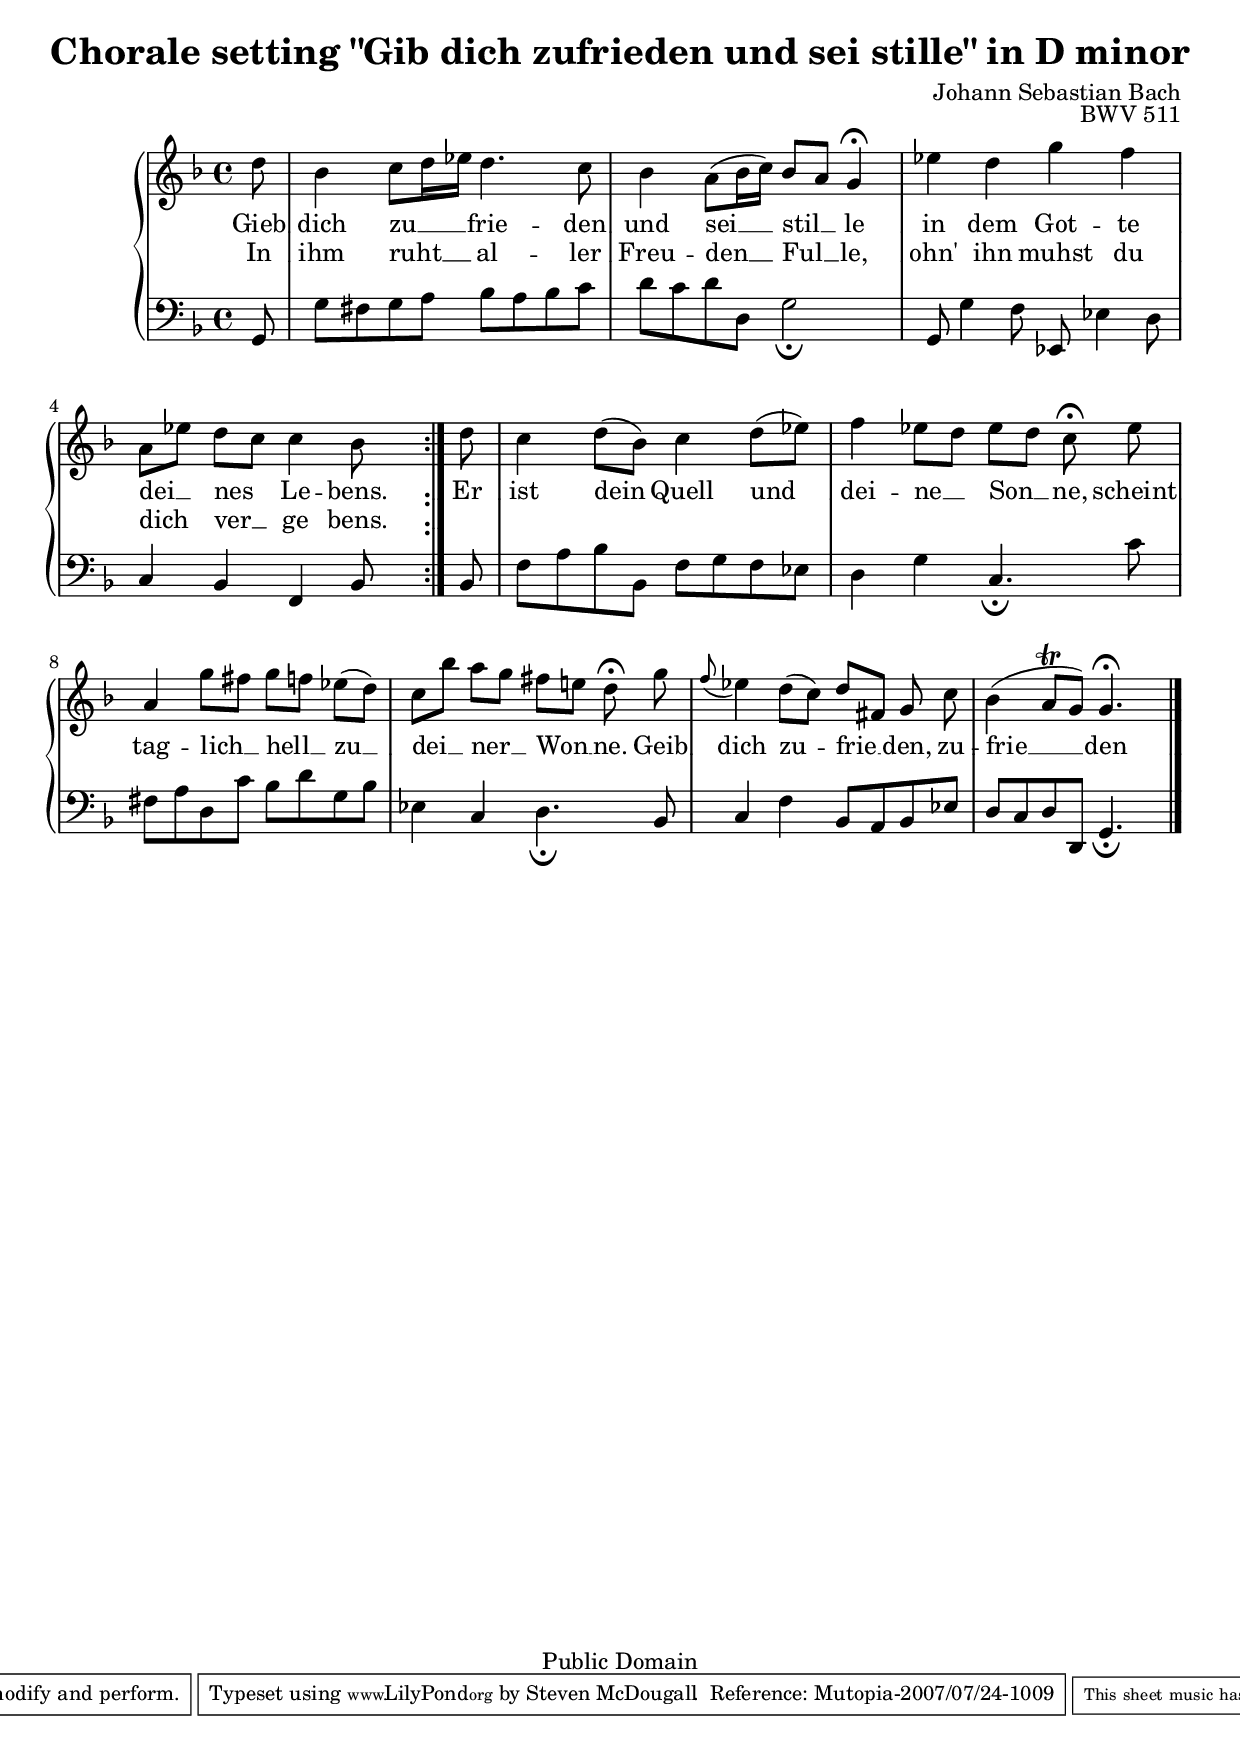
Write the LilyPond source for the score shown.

\version "2.10.25"
\include "english.ly"

\header
{
  title    	    = "Chorale setting \"Gib dich zufrieden und sei stille\" in D minor"
  composer 	    = "Johann Sebastian Bach"
  opus     	    = "BWV 511"
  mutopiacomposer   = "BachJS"
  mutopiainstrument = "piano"
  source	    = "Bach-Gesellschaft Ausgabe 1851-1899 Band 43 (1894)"
  sourceurl         = "http://imslp.org/wiki/Notebook_for_Anna_Magdalena_Bach_(Bach,_Johann_Sebastian)"
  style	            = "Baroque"
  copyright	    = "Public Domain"
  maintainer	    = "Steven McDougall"
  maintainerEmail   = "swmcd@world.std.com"
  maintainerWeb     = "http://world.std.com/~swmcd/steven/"
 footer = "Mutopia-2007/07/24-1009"
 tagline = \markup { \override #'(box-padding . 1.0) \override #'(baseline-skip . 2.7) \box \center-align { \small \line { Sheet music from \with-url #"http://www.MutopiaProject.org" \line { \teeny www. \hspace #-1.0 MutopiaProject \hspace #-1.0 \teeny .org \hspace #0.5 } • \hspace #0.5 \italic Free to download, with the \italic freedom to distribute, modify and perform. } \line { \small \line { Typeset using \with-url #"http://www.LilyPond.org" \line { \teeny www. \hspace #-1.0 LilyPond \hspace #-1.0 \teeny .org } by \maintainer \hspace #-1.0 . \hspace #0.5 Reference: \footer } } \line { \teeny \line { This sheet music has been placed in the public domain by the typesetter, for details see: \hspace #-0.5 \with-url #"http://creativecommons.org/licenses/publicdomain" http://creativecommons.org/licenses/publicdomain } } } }
}


upper = \relative c''
{
  \clef treble 
  \key d \minor

  \repeat volta 2
  {
    \partial 8 d8   % The source has a full-sized 8th note with a slashed stem.
                                                                    	|
    bf4 c8 \melisma d16 ef \melismaEnd d4. c8 		  	    	|           
    bf4 a8( bf16 c) bf8 \melisma a \melismaEnd g4\fermata 	    	|
    ef'4 d g f                                		  	    	|   
    a,8[ \melisma ef'] \melismaEnd d[ \melisma c] \melismaEnd c4 bf8 s8 |
  }

  \partial 8 d8	                                                                                     	   |
  c4 d8( bf) c4 d8( ef)                                                                              	   |
  f4 ef8 \melisma d \melismaEnd ef[ \melisma d] \melismaEnd c\noBeam\fermata ef                      	   |
  a,4 g'8 \melisma fs \melismaEnd g[ \melisma f] \melismaEnd ef([ d)]                                	   |
  c8[ \melisma bf'] \melismaEnd a[ \melisma g] \melismaEnd fs[ \melisma e!] \melismaEnd d\noBeam\fermata g |
  \appoggiatura f8 ef4 d8( c) d[ \melisma fs,] \melismaEnd g\noBeam c                                  	   |
  bf4( a8 \trill g) g4.\fermata s8                                                                   	   |
  \bar "|."
}

lower = \relative f
{
  \clef bass
  \key d \minor
  
  \repeat volta 2
  {
    \partial 8 g,8	    |
    g'8 fs g a bf a bf c    |
    d8 c d d, g2_\fermata   |
    g,8 g'4 f8 ef, ef'4 d8  |
    c4 bf f bf8 s8          % barcheck fails here
  }

  \partial 8 bf8	    |
  f'8 a bf bf, f' g f ef    |
  d4  g c,4._\fermata c'8   | 
  fs,8 a d, c' bf d g, bf   |
  ef,4 c d4._\fermata bf8   |
  c4 f bf,8 a bf ef         |
  d8 c d d, g4._\fermata s8 |
}

verseone = \lyricmode
{
  Gieb
  dich zu __ frie -- den
  und sei __ stil __ le
  in dem Got -- te
  dei __ nes Le -- bens.
  Er
  ist dein Quell und
  dei -- ne __ Son __ ne, scheint
  tag -- lich __ hell __ zu __
  dei __ ner __ Won __ ne. Geib
  dich zu -- frie __ den, zu --
  frie __ den
} 

versetwo = \lyricmode
{
  In
  ihm ruht __ al -- ler
  Freu -- den __ Ful __ le,
  ohn' ihn muhst du
  dich ver __ ge bens.
}

\score 
{
  \new GrandStaff 
  <<
    \new Staff = upper
    {
      \new Voice = "singer" \upper
    }
    \new Lyrics \lyricsto "singer" \verseone
    \new Lyrics \lyricsto "singer" \versetwo
    \new Staff = lower \lower
  >>
  
  \layout
  {
    \context { \GrandStaff \accepts "Lyrics"   }
    \context { \Lyrics \consists "Bar_engraver" }
  }

  \midi 
  {
  }
}
